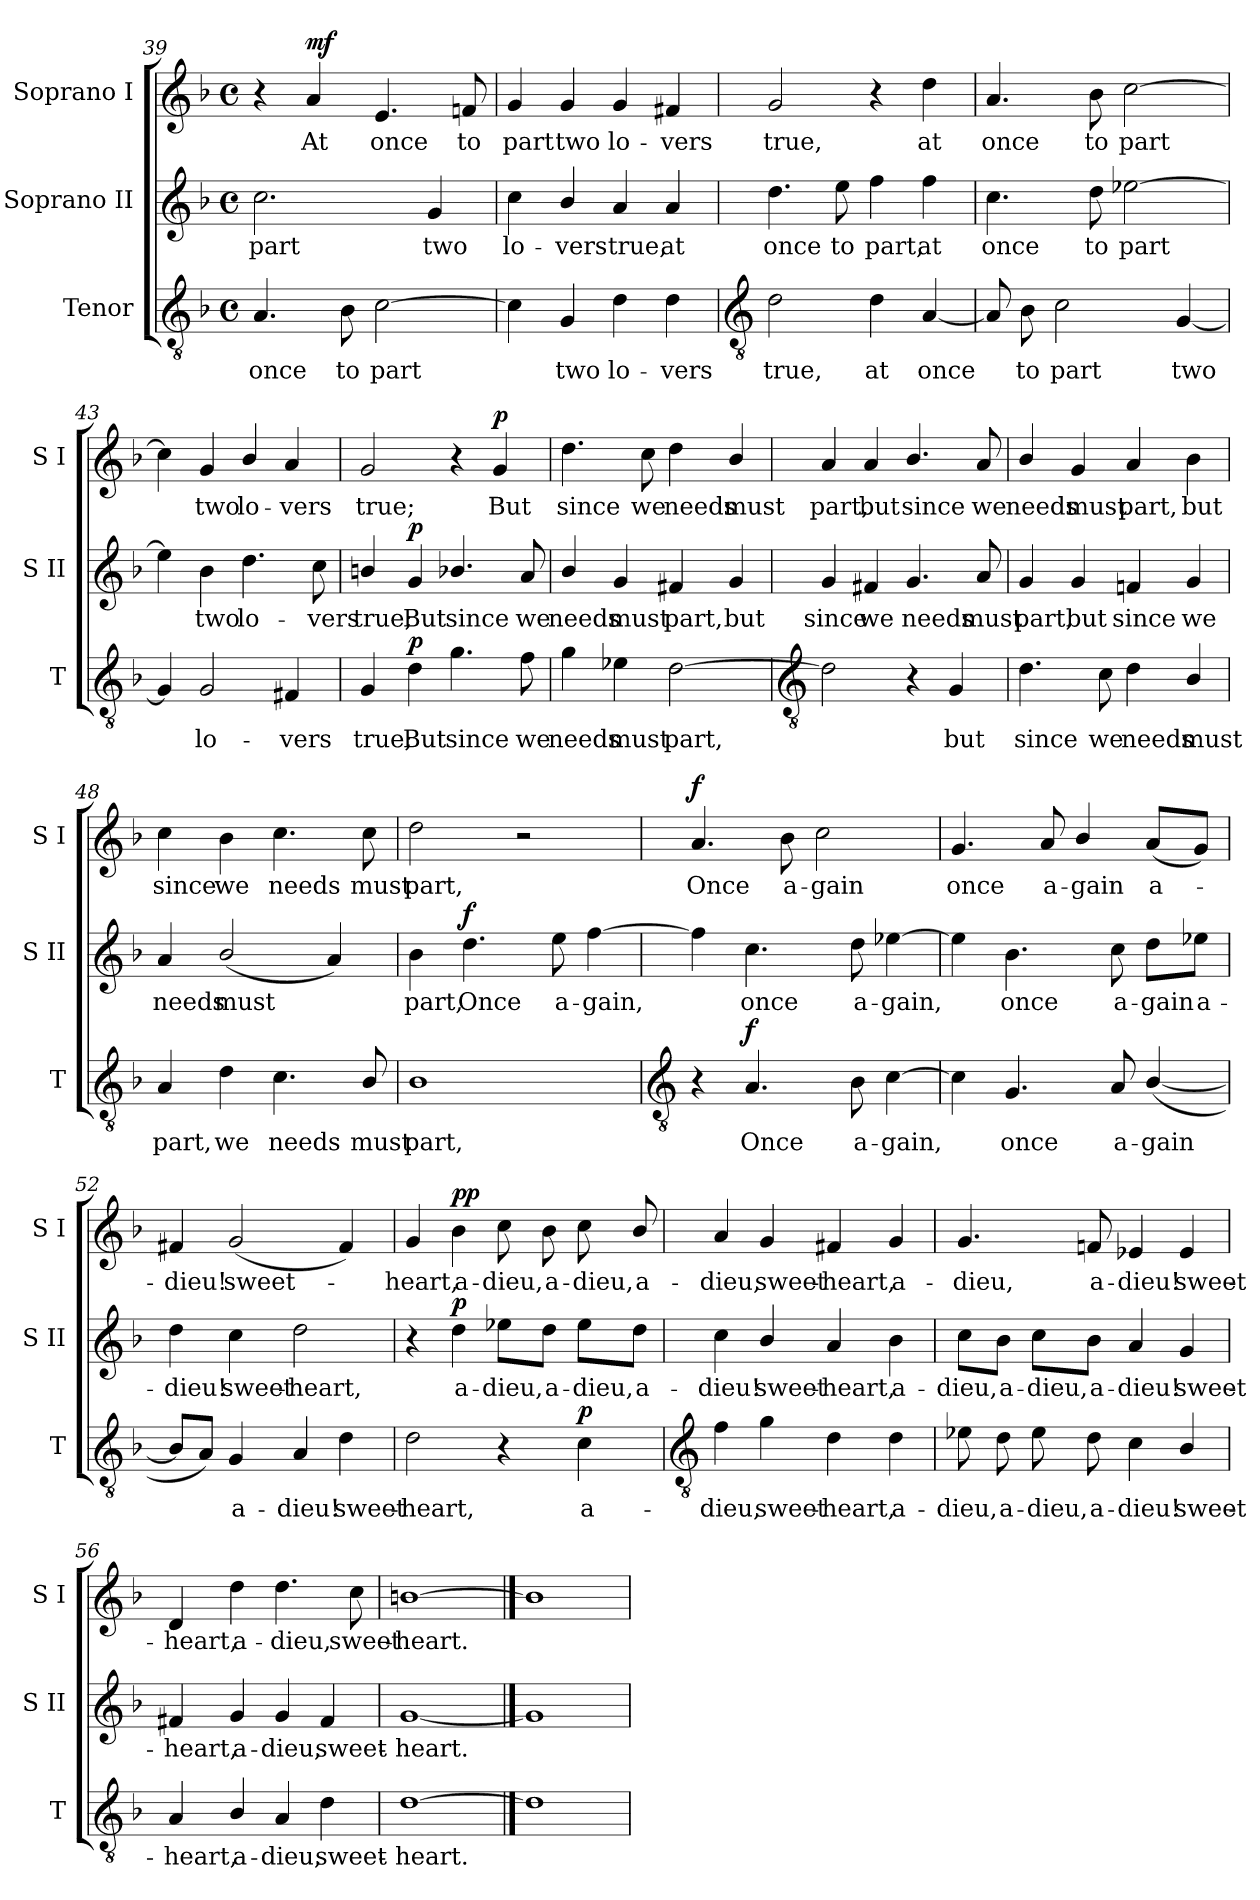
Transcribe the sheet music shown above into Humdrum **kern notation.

**kern	**text	**dynam	**kern	**text	**dynam	**kern	**text	**dynam
*part3	*part3	*part3	*part2	*part2	*part2	*part1	*part1	*part1
*staff3	*staff3	*staff3	*staff2	*staff2	*staff2	*staff1	*staff1	*staff1
*I"Tenor	*	*	*I"Soprano II	*	*	*I"Soprano I	*	*
*I'T	*	*	*I'S II	*	*	*I'S I	*	*
*clefGv2	*	*	*clefG2	*	*	*clefG2	*	*
*k[b-]	*	*	*k[b-]	*	*	*k[b-]	*	*
*F:	*	*	*F:	*	*	*F:	*	*
*M4/4	*	*	*M4/4	*	*	*M4/4	*	*
*met(c)	*	*	*met(c)	*	*	*met(c)	*	*
=39	=39	=39	=39	=39	=39	=39	=39	=39
!	!LO:LY:b	!	!	!LO:LY:b	!	!	!	!
4.A	once	.	2.cc	part	.	4r	.	.
!	!	!	!	!	!	!	!LO:LY:b	!LO:DY:b
.	.	.	.	.	.	4a	At	mf
!	!LO:LY:b	!	!	!	!	!	!	!
8B-	to	.	.	.	.	.	.	.
!	!LO:LY:b	!	!	!	!	!	!LO:LY:b	!
[2c	part	.	.	.	.	4.e	once	.
!	!	!	!	!LO:LY:b	!	!	!	!
.	.	.	4g	two	.	.	.	.
!	!	!	!	!	!	!	!LO:LY:b	!
.	.	.	.	.	.	8fn	to	.
=40	=40	=40	=40	=40	=40	=40	=40	=40
!	!	!	!	!LO:LY:b	!	!	!LO:LY:b	!
4c]	.	.	4cc	lo-	.	4g	part	.
!	!LO:LY:b	!	!	!LO:LY:b	!	!	!LO:LY:b	!
4G	two	.	4b-/	-vers	.	4g	two	.
!	!LO:LY:b	!	!	!LO:LY:b	!	!	!LO:LY:b	!
4d	lo-	.	4a	true,	.	4g	lo-	.
!	!LO:LY:b	!	!	!LO:LY:b	!	!	!LO:LY:b	!
4d	-vers	.	4a	at	.	4f#X	-vers	.
!!LO:LB:g=z
=41	=41	=41	=41	=41	=41	=41	=41	=41
*clefGv2	*	*	*	*	*	*	*	*
!	!LO:LY:b	!	!	!LO:LY:b	!	!	!LO:LY:b	!
2d	true,	.	4.dd	once	.	2g	true,	.
!	!	!	!	!LO:LY:b	!	!	!	!
.	.	.	8ee	to	.	.	.	.
!	!LO:LY:b	!	!	!LO:LY:b	!	!	!	!
4d	at	.	4ff	part,	.	4r	.	.
!	!LO:LY:b	!	!	!LO:LY:b	!	!	!LO:LY:b	!
[4A	once	.	4ff	at	.	4dd	at	.
=42	=42	=42	=42	=42	=42	=42	=42	=42
!	!	!	!	!LO:LY:b	!	!	!LO:LY:b	!
8A]	.	.	4.cc	once	.	4.a	once	.
!	!LO:LY:b	!	!	!	!	!	!	!
8B-	to	.	.	.	.	.	.	.
!	!LO:LY:b	!	!	!	!	!	!	!
2c	part	.	.	.	.	.	.	.
!	!	!	!	!LO:LY:b	!	!	!LO:LY:b	!
.	.	.	8dd	to	.	8b-	to	.
!	!	!	!	!LO:LY:b	!	!	!LO:LY:b	!
.	.	.	[2ee-X	part	.	[2cc	part	.
!	!LO:LY:b	!	!	!	!	!	!	!
[4G	two	.	.	.	.	.	.	.
=43	=43	=43	=43	=43	=43	=43	=43	=43
4G]	.	.	4ee-]	.	.	4cc]	.	.
!	!LO:LY:b	!	!	!LO:LY:b	!	!	!LO:LY:b	!
2G	lo-	.	4b-	two	.	4g	two	.
!	!	!	!	!LO:LY:b	!	!	!LO:LY:b	!
.	.	.	4.dd	lo-	.	4b-/	lo-	.
!	!LO:LY:b	!	!	!	!	!	!LO:LY:b	!
4F#X	-vers	.	.	.	.	4a	-vers	.
!	!	!	!	!LO:LY:b	!	!	!	!
.	.	.	8cc	-vers	.	.	.	.
=44	=44	=44	=44	=44	=44	=44	=44	=44
!	!LO:LY:b	!	!	!LO:LY:b	!	!	!LO:LY:b	!
4G	true;	.	4bn/	true;	.	2g	true;	.
!	!LO:LY:b	!LO:DY:b	!	!LO:LY:b	!LO:DY:b	!	!	!
4d	But	p	4g	But	p	.	.	.
!	!LO:LY:b	!	!	!LO:LY:b	!	!	!	!
4.g	since	.	4.b-X/	since	.	4r	.	.
!	!	!	!	!	!	!	!LO:LY:b	!LO:DY:b
.	.	.	.	.	.	4g	But	p
!	!LO:LY:b	!	!	!LO:LY:b	!	!	!	!
8f	we	.	8a	we	.	.	.	.
=45	=45	=45	=45	=45	=45	=45	=45	=45
!	!LO:LY:b	!	!	!LO:LY:b	!	!	!LO:LY:b	!
4g	needs	.	4b-/	needs	.	4.dd	since	.
!	!LO:LY:b	!	!	!LO:LY:b	!	!	!	!
4e-X	must	.	4g	must	.	.	.	.
!	!	!	!	!	!	!	!LO:LY:b	!
.	.	.	.	.	.	8cc	we	.
!	!LO:LY:b	!	!	!LO:LY:b	!	!	!LO:LY:b	!
[2d	part,	.	4f#X	part,	.	4dd	needs	.
!	!	!	!	!LO:LY:b	!	!	!LO:LY:b	!
.	.	.	4g	but	.	4b-/	must	.
!!LO:LB:g=z
=46	=46	=46	=46	=46	=46	=46	=46	=46
*clefGv2	*	*	*	*	*	*	*	*
!	!	!	!	!LO:LY:b	!	!	!LO:LY:b	!
2d]	.	.	4g	since	.	4a	part,	.
!	!	!	!	!LO:LY:b	!	!	!LO:LY:b	!
.	.	.	4f#X	we	.	4a	but	.
!	!	!	!	!LO:LY:b	!	!	!LO:LY:b	!
4r	.	.	4.g	needs	.	4.b-/	since	.
!	!LO:LY:b	!	!	!	!	!	!	!
4G	but	.	.	.	.	.	.	.
!	!	!	!	!LO:LY:b	!	!	!LO:LY:b	!
.	.	.	8a	must	.	8a	we	.
=47	=47	=47	=47	=47	=47	=47	=47	=47
!	!LO:LY:b	!	!	!LO:LY:b	!	!	!LO:LY:b	!
4.d	since	.	4g	part,	.	4b-/	needs	.
!	!	!	!	!LO:LY:b	!	!	!LO:LY:b	!
.	.	.	4g	but	.	4g	must	.
!	!LO:LY:b	!	!	!	!	!	!	!
8c	we	.	.	.	.	.	.	.
!	!LO:LY:b	!	!	!LO:LY:b	!	!	!LO:LY:b	!
4d	needs	.	4fn	since	.	4a	part,	.
!	!LO:LY:b	!	!	!LO:LY:b	!	!	!LO:LY:b	!
4B-/	must	.	4g	we	.	4b-	but	.
=48	=48	=48	=48	=48	=48	=48	=48	=48
!	!LO:LY:b	!	!	!LO:LY:b	!	!	!LO:LY:b	!
4A	part,	.	4a	needs	.	4cc	since	.
!	!LO:LY:b	!	!	!LO:LY:b	!	!	!LO:LY:b	!
4d	we	.	(<2b-/	must	.	4b-	we	.
!	!LO:LY:b	!	!	!	!	!	!LO:LY:b	!
4.c	needs	.	.	.	.	4.cc	needs	.
.	.	.	4a)	.	.	.	.	.
!	!LO:LY:b	!	!	!	!	!	!LO:LY:b	!
8B-/	must	.	.	.	.	8cc	must	.
=49	=49	=49	=49	=49	=49	=49	=49	=49
!	!LO:LY:b	!	!	!LO:LY:b	!	!	!LO:LY:b	!
1B-	part,	.	4b-	part,	.	2dd	part,	.
!	!	!	!	!LO:LY:b	!LO:DY:b	!	!	!
.	.	.	4.dd	Once	f	.	.	.
.	.	.	.	.	.	2r	.	.
!	!	!	!	!LO:LY:b	!	!	!	!
.	.	.	8ee	a-	.	.	.	.
!	!	!	!	!LO:LY:b	!	!	!	!
.	.	.	[4ff	-gain,	.	.	.	.
!!LO:LB:g=z
=50	=50	=50	=50	=50	=50	=50	=50	=50
*clefGv2	*	*	*	*	*	*	*	*
!	!	!	!	!	!	!	!LO:LY:b	!LO:DY:b
4r	.	.	4ff]	.	.	4.a	Once	f
!	!LO:LY:b	!LO:DY:b	!	!LO:LY:b	!	!	!	!
4.A	Once	f	4.cc	once	.	.	.	.
!	!	!	!	!	!	!	!LO:LY:b	!
.	.	.	.	.	.	8b-	a-	.
!	!	!	!	!	!	!	!LO:LY:b	!
.	.	.	.	.	.	2cc	-gain	.
!	!LO:LY:b	!	!	!LO:LY:b	!	!	!	!
8B-	a-	.	8dd	a-	.	.	.	.
!	!LO:LY:b	!	!	!LO:LY:b	!	!	!	!
[4c	-gain,	.	[4ee-X	-gain,	.	.	.	.
=51	=51	=51	=51	=51	=51	=51	=51	=51
!	!	!	!	!	!	!	!LO:LY:b	!
4c]	.	.	4ee-]	.	.	4.g	once	.
!	!LO:LY:b	!	!	!LO:LY:b	!	!	!	!
4.G	once	.	4.b-	once	.	.	.	.
!	!	!	!	!	!	!	!LO:LY:b	!
.	.	.	.	.	.	8a	a-	.
!	!	!	!	!	!	!	!LO:LY:b	!
.	.	.	.	.	.	4b-/	-gain	.
!	!LO:LY:b	!	!	!LO:LY:b	!	!	!	!
8A	a-	.	8cc	a-	.	.	.	.
!	!LO:LY:b	!	!	!LO:LY:b	!	!	!LO:LY:b	!
(<[4B-/	-gain	.	8dd\L	-gain	.	(<8aL	a-	.
!	!	!	!	!LO:LY:b	!	!	!	!
.	.	.	8ee-\J	a-	.	8gJ)	.	.
=52	=52	=52	=52	=52	=52	=52	=52	=52
!	!	!	!	!LO:LY:b	!	!	!LO:LY:b	!
8B-L]	.	.	4dd	-dieu!	.	4f#X	dieu!	.
8AJ)	.	.	.	.	.	.	.	.
!	!LO:LY:b	!	!	!LO:LY:b	!	!	!LO:LY:b	!
4G	a-	.	4cc	sweet-	.	(<2g	sweet-	.
!	!LO:LY:b	!	!	!LO:LY:b	!	!	!	!
4A	-dieu!	.	2dd	-heart,	.	.	.	.
!	!LO:LY:b	!	!	!	!	!	!	!
4d	sweet-	.	.	.	.	4f#)	.	.
=53	=53	=53	=53	=53	=53	=53	=53	=53
!	!LO:LY:b	!	!	!	!	!	!LO:LY:b	!
2d	-heart,	.	4r	.	.	4g	heart,	.
!	!	!	!	!LO:LY:b	!LO:DY:b	!	!LO:LY:b	!LO:DY:b
!	!	!	!	!	!	!	!	!LO:DY:n=1:b
.	.	.	4dd	a-	p	4b-	a-	p p
!	!	!	!	!LO:LY:b	!	!	!LO:LY:b	!
4r	.	.	8ee-X\L	-dieu,	.	8cc	-dieu,	.
!	!	!	!	!LO:LY:b	!	!	!LO:LY:b	!
.	.	.	8dd\J	a-	.	8b-	a-	.
!	!LO:LY:b	!LO:DY:b	!	!LO:LY:b	!	!	!LO:LY:b	!
4c	a-	p	8ee-\L	-dieu,	.	8cc	-dieu,	.
!	!	!	!	!LO:LY:b	!	!	!LO:LY:b	!
.	.	.	8dd\J	a-	.	8b-/	a-	.
!!LO:LB:g=z
=54	=54	=54	=54	=54	=54	=54	=54	=54
*clefGv2	*	*	*	*	*	*	*	*
!	!LO:LY:b	!	!	!LO:LY:b	!	!	!LO:LY:b	!
4f	-dieu,	.	4cc	-dieu!	.	4a	-dieu,	.
!	!LO:LY:b	!	!	!LO:LY:b	!	!	!LO:LY:b	!
4g	sweet-	.	4b-/	sweet-	.	4g	sweet-	.
!	!LO:LY:b	!	!	!LO:LY:b	!	!	!LO:LY:b	!
4d	-heart,	.	4a	-heart,	.	4f#X	-heart,	.
!	!LO:LY:b	!	!	!LO:LY:b	!	!	!LO:LY:b	!
4d	a-	.	4b-	a-	.	4g	a-	.
=55	=55	=55	=55	=55	=55	=55	=55	=55
!	!LO:LY:b	!	!	!LO:LY:b	!	!	!LO:LY:b	!
8e-X	-dieu,	.	8cc\L	-dieu,	.	4.g	-dieu,	.
!	!LO:LY:b	!	!	!LO:LY:b	!	!	!	!
8d	a-	.	8b-\J	a-	.	.	.	.
!	!LO:LY:b	!	!	!LO:LY:b	!	!	!	!
8e-	-dieu,	.	8cc\L	-dieu,	.	.	.	.
!	!LO:LY:b	!	!	!LO:LY:b	!	!	!LO:LY:b	!
8d	a-	.	8b-\J	a-	.	8fn	a-	.
!	!LO:LY:b	!	!	!LO:LY:b	!	!	!LO:LY:b	!
4c	-dieu!	.	4a	-dieu!	.	4e-X	-dieu!	.
!	!LO:LY:b	!	!	!LO:LY:b	!	!	!LO:LY:b	!
4B-/	sweet-	.	4g	sweet-	.	4e-	sweet-	.
=56	=56	=56	=56	=56	=56	=56	=56	=56
!	!LO:LY:b	!	!	!LO:LY:b	!	!	!LO:LY:b	!
4A	-heart,	.	4f#X	-heart,	.	4d	-heart,	.
!	!LO:LY:b	!	!	!LO:LY:b	!	!	!LO:LY:b	!
4B-/	a-	.	4g	a-	.	4dd	a-	.
!	!LO:LY:b	!	!	!LO:LY:b	!	!	!LO:LY:b	!
4A	-dieu,	.	4g	-dieu,	.	4.dd	-dieu,	.
!	!LO:LY:b	!	!	!LO:LY:b	!	!	!	!
4d	sweet-	.	4f#	sweet-	.	.	.	.
!	!	!	!	!	!	!	!LO:LY:b	!
.	.	.	.	.	.	8cc	sweet-	.
=57	=57	=57	=57	=57	=57	=57	=57	=57
!	!LO:LY:b	!	!	!LO:LY:b	!	!	!LO:LY:b	!
[1d	-heart.	.	[1g	-heart.	.	[1bn	-heart.	.
==58	==58	==58	==58	==58	==58	==58	==58	==58
1d]	.	.	1g]	.	.	1b]	.	.
=	=	=	=	=	=	=	=	=
*-	*-	*-	*-	*-	*-	*-	*-	*-
